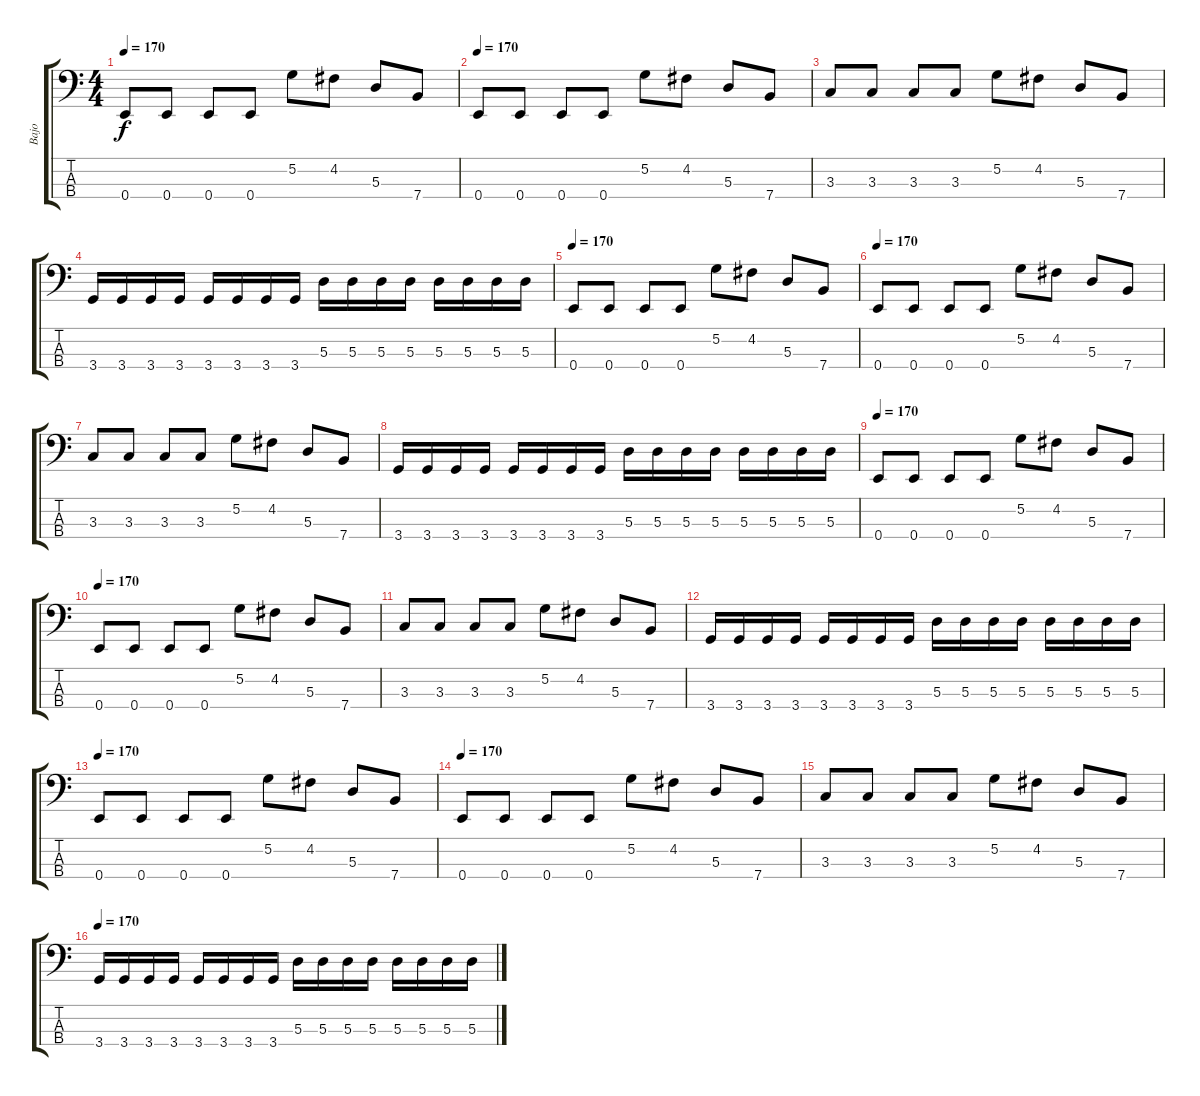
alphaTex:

\track ("Bajo" "Bajo") {instrument electricbasspick}
\staff {score tabs}
\tuning (G2 D2 A1 E1) {hide}
\ts (4 4)
\tempo 170
\clef f4
\ks c
0.4.8{dy f} 0.4.8 0.4.8 0.4.8 5.2.8 4.2.8 5.3.8 7.4.8 |
\tempo 170
0.4.8 0.4.8 0.4.8 0.4.8 5.2.8 4.2.8 5.3.8 7.4.8 |
3.3.8 3.3.8 3.3.8 3.3.8 5.2.8 4.2.8 5.3.8 7.4.8 |
3.4.16 3.4.16 3.4.16 3.4.16 3.4.16 3.4.16 3.4.16 3.4.16 5.3.16 5.3.16 5.3.16 5.3.16 5.3.16 5.3.16 5.3.16 5.3.16 |
\tempo 170
0.4.8 0.4.8 0.4.8 0.4.8 5.2.8 4.2.8 5.3.8 7.4.8 |
\tempo 170
0.4.8 0.4.8 0.4.8 0.4.8 5.2.8 4.2.8 5.3.8 7.4.8 |
3.3.8 3.3.8 3.3.8 3.3.8 5.2.8 4.2.8 5.3.8 7.4.8 |
3.4.16 3.4.16 3.4.16 3.4.16 3.4.16 3.4.16 3.4.16 3.4.16 5.3.16 5.3.16 5.3.16 5.3.16 5.3.16 5.3.16 5.3.16 5.3.16 |
\tempo 170
0.4.8 0.4.8 0.4.8 0.4.8 5.2.8 4.2.8 5.3.8 7.4.8 |
\tempo 170
0.4.8 0.4.8 0.4.8 0.4.8 5.2.8 4.2.8 5.3.8 7.4.8 |
3.3.8 3.3.8 3.3.8 3.3.8 5.2.8 4.2.8 5.3.8 7.4.8 |
3.4.16 3.4.16 3.4.16 3.4.16 3.4.16 3.4.16 3.4.16 3.4.16 5.3.16 5.3.16 5.3.16 5.3.16 5.3.16 5.3.16 5.3.16 5.3.16 |
\tempo 170
0.4.8 0.4.8 0.4.8 0.4.8 5.2.8 4.2.8 5.3.8 7.4.8 |
\tempo 170
0.4.8 0.4.8 0.4.8 0.4.8 5.2.8 4.2.8 5.3.8 7.4.8 |
3.3.8 3.3.8 3.3.8 3.3.8 5.2.8 4.2.8 5.3.8 7.4.8 |
\tempo 170
3.4.16 3.4.16 3.4.16 3.4.16 3.4.16 3.4.16 3.4.16 3.4.16 5.3.16 5.3.16 5.3.16 5.3.16 5.3.16 5.3.16 5.3.16 5.3.16
